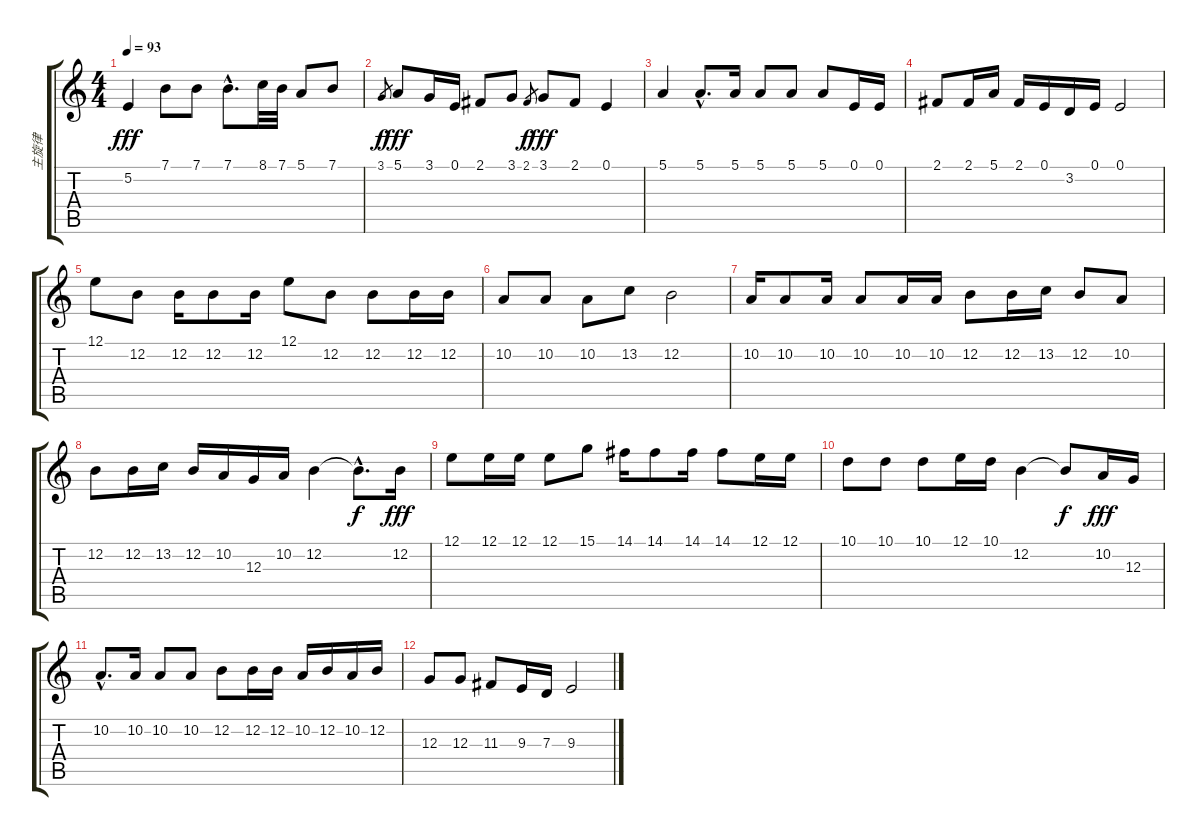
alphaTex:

\track ("主旋律" "主旋律") {instrument voiceoohs}
\staff {score tabs}
\tuning (E4 B3 G3 D3 A2 E2) {hide}
\ts (4 4)
\tempo 93
\clef g2
\ks c
5.2.4{dy fff} 7.1.8 7.1.8 7.1{hac}.8{d} 8.1.32 7.1.32 5.1.8 7.1.8 |
3.1.8{gr dy f} 5.1.8{dy fff} 3.1.16 0.1.16 2.1.8 3.1.8 2.1.8{gr dy f} 3.1.8{dy fff} 2.1.8 0.1.4 |
5.1.4 5.1{hac}.8{d} 5.1.16 5.1.8 5.1.8 5.1.8 0.1.16 0.1.16 |
2.1.8 2.1.16 5.1.16 2.1.16 0.1.16 3.2.16 0.1.16 0.1.2 |
12.1.8 12.2.8 12.2.16 12.2.8 12.2.16 12.1.8 12.2.8 12.2.8 12.2.16 12.2.16 |
10.2.8 10.2.8 10.2.8 13.2.8 12.2.2 |
10.2.16 10.2.8 10.2.16 10.2.8 10.2.16 10.2.16 12.2.8 12.2.16 13.2.16 12.2.8 10.2.8 |
12.2.8 12.2.16 13.2.16 12.2.16 10.2.16 12.3.16 10.2.16 12.2.4 12.2{hac t}.8{d dy f} 12.2.16{dy fff} |
12.1.8 12.1.16 12.1.16 12.1.8 15.1.8 14.1.16 14.1.8 14.1.16 14.1.8 12.1.16 12.1.16 |
10.1.8 10.1.8 10.1.8 12.1.16 10.1.16 12.2.4 12.2{t}.8{dy f} 10.2.16{dy fff} 12.3.16 |
10.2{hac}.8{d} 10.2.16 10.2.8 10.2.8 12.2.8 12.2.16 12.2.16 10.2.16 12.2.16 10.2.16 12.2.16 |
12.3.8 12.3.8 11.3.8 9.3.16 7.3.16 9.3.2
